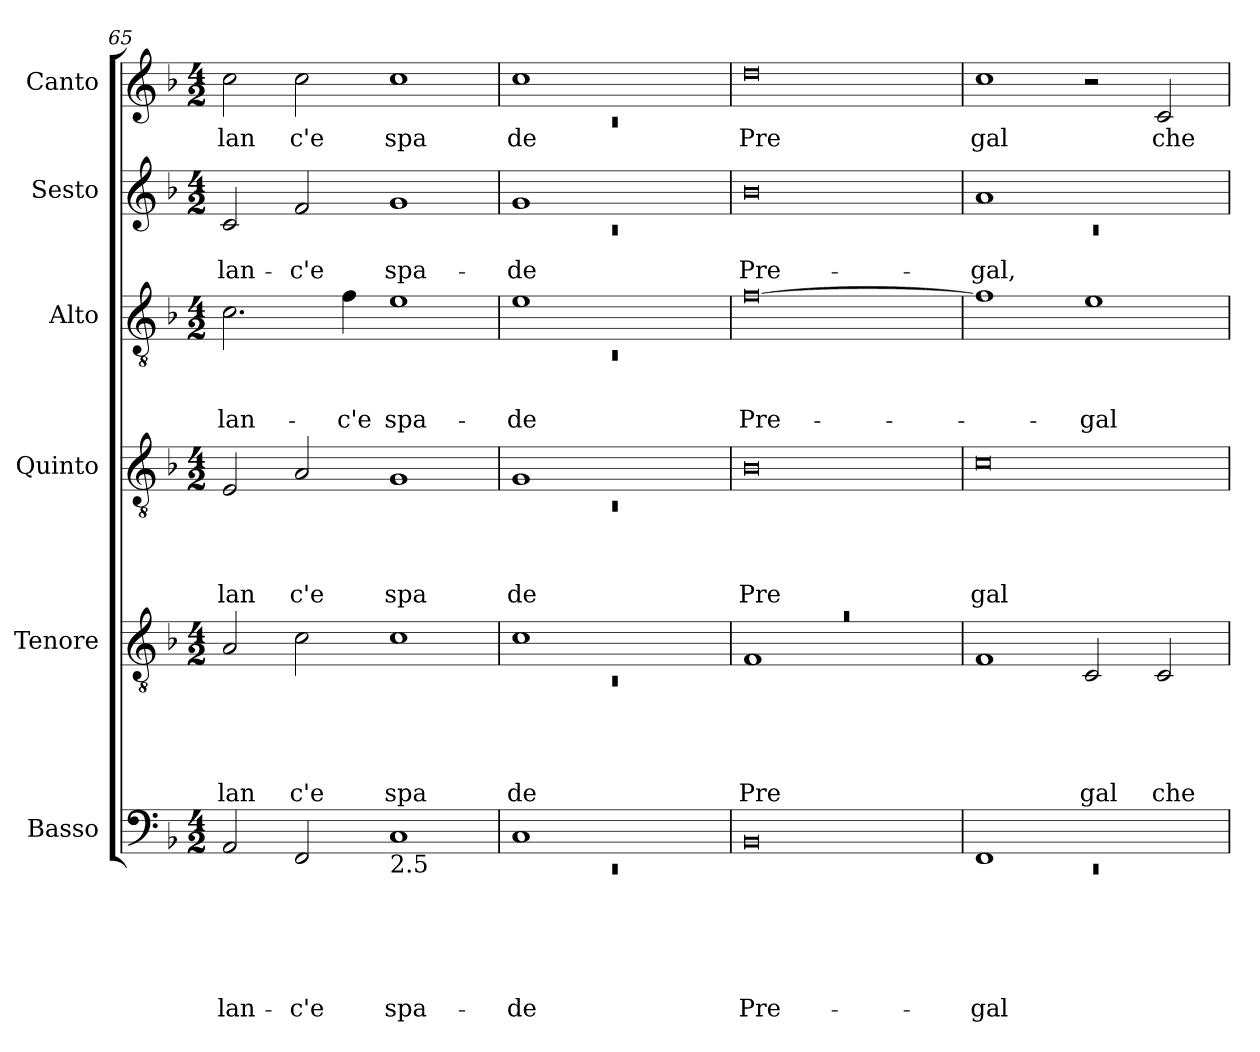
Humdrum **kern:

**kern	**text	**text	**text	**text	**text	**text	**kern	**text	**text	**text	**text	**text	**kern	**text	**text	**text	**text	**kern	**text	**text	**text	**kern	**text	**text	**kern	**text
*part6	*part6	*part6	*part6	*part6	*part6	*part6	*part5	*part5	*part5	*part5	*part5	*part5	*part4	*part4	*part4	*part4	*part4	*part3	*part3	*part3	*part3	*part2	*part2	*part2	*part1	*part1
*staff6	*staff6	*staff6	*staff6	*staff6	*staff6	*staff6	*staff5	*staff5	*staff5	*staff5	*staff5	*staff5	*staff4	*staff4	*staff4	*staff4	*staff4	*staff3	*staff3	*staff3	*staff3	*staff2	*staff2	*staff2	*staff1	*staff1
*I"Basso	*	*	*	*	*	*	*I"Tenore	*	*	*	*	*	*I"Quinto	*	*	*	*	*I"Alto	*	*	*	*I"Sesto	*	*	*I"Canto	*
*clefF4	*	*	*	*	*	*	*clefGv2	*	*	*	*	*	*clefGv2	*	*	*	*	*clefGv2	*	*	*	*clefG2	*	*	*clefG2	*
*k[b-]	*	*	*	*	*	*	*k[b-]	*	*	*	*	*	*k[b-]	*	*	*	*	*k[b-]	*	*	*	*k[b-]	*	*	*k[b-]	*
*F:	*	*	*	*	*	*	*F:	*	*	*	*	*	*F:	*	*	*	*	*F:	*	*	*	*F:	*	*	*F:	*
*M4/2	*	*	*	*	*	*	*M4/2	*	*	*	*	*	*M4/2	*	*	*	*	*M4/2	*	*	*	*M4/2	*	*	*M4/2	*
=65	=65	=65	=65	=65	=65	=65	=65	=65	=65	=65	=65	=65	=65	=65	=65	=65	=65	=65	=65	=65	=65	=65	=65	=65	=65	=65
!	!	!	!	!	!	!LO:LY:b	!	!	!	!	!	!LO:LY:b	!	!	!	!	!LO:LY:b	!	!	!	!LO:LY:b	!	!	!LO:LY:b	!	!LO:LY:b
2AA/	.	.	.	.	.	lan-	2A/	.	.	.	.	lan	2E/	.	.	.	lan	2.c\	.	.	lan-	2c/	.	lan-	2cc\	lan
!	!	!	!	!	!	!LO:LY:b	!	!	!	!	!	!LO:LY:b	!	!	!	!	!LO:LY:b	!	!	!	!	!	!	!LO:LY:b	!	!LO:LY:b
2FF/	.	.	.	.	.	-c'e	2c\	.	.	.	.	c'e	2A/	.	.	.	c'e	.	.	.	.	2f/	.	-c'e	2cc\	c'e
!	!	!	!	!	!	!	!	!	!	!	!	!	!	!	!	!	!	!	!	!	!LO:LY:b	!	!	!	!	!
.	.	.	.	.	.	.	.	.	.	.	.	.	.	.	.	.	.	4f\	.	.	-c'e	.	.	.	.	.
!LO:TX:b:t=2.5	!	!	!	!	!	!	!	!	!	!	!	!	!	!	!	!	!	!	!	!	!	!	!	!	!	!
!	!	!	!	!	!	!LO:LY:b	!	!	!	!	!	!LO:LY:b	!	!	!	!	!LO:LY:b	!	!	!	!LO:LY:b	!	!	!LO:LY:b	!	!LO:LY:b
1C	.	.	.	.	.	spa-	1c	.	.	.	.	spa	1G	.	.	.	spa	1e	.	.	spa-	1g	.	spa-	1cc	spa
=66	=66	=66	=66	=66	=66	=66	=66	=66	=66	=66	=66	=66	=66	=66	=66	=66	=66	=66	=66	=66	=66	=66	=66	=66	=66	=66
*^	*	*	*	*	*	*	*^	*	*	*	*	*	*^	*	*	*	*	*^	*	*	*	*^	*	*	*^	*
!	!LO:N:vis=1	!	!	!	!	!	!LO:LY:b	!	!LO:N:vis=1	!	!	!	!	!LO:LY:b	!	!LO:N:vis=1	!	!	!	!LO:LY:b	!	!LO:N:vis=1	!	!	!LO:LY:b	!	!LO:N:vis=1	!	!LO:LY:b	!	!LO:N:vis=1	!LO:LY:b
1C	0rEE	.	.	.	.	.	-de	1c	0rC	.	.	.	.	de	1G	0rC	.	.	.	de	1e	0rC	.	.	-de	1g	0rc	.	-de	1cc	0rc	de
1ryy	.	.	.	.	.	.	.	1ryy	.	.	.	.	.	.	1ryy	.	.	.	.	.	1ryy	.	.	.	.	1ryy	.	.	.	1ryy	.	.
*	*	*	*	*	*	*	*	*	*	*	*	*	*	*	*v	*v	*	*	*	*	*	*	*	*	*	*v	*v	*	*	*v	*v	*
*v	*v	*	*	*	*	*	*	*	*	*	*	*	*	*	*	*	*	*	*	*v	*v	*	*	*	*	*	*	*	*
=67	=67	=67	=67	=67	=67	=67	=67	=67	=67	=67	=67	=67	=67	=67	=67	=67	=67	=67	=67	=67	=67	=67	=67	=67	=67	=67	=67
!	!	!	!	!	!	!LO:LY:b	!LO:N:vis=1	!	!	!	!	!	!LO:LY:b	!	!	!	!	!LO:LY:b	!	!	!	!LO:LY:b	!	!	!LO:LY:b	!	!LO:LY:b
0BB-	.	.	.	.	.	Pre-	0ra	1F	.	.	.	.	Pre	0B-	.	.	.	Pre	[<0f	.	.	Pre-	0b-	.	Pre-	0dd	Pre
.	.	.	.	.	.	.	.	1ryy	.	.	.	.	.	.	.	.	.	.	.	.	.	.	.	.	.	.	.
!!LO:PB:g=z
=68	=68	=68	=68	=68	=68	=68	=68	=68	=68	=68	=68	=68	=68	=68	=68	=68	=68	=68	=68	=68	=68	=68	=68	=68	=68	=68	=68
*^	*	*	*	*	*	*	*	*	*	*	*	*	*	*	*	*	*	*	*	*	*	*	*^	*	*	*	*
!	!LO:N:vis=1	!	!	!	!	!	!LO:LY:b	!	!	!	!	!	!	!	!	!	!	!	!LO:LY:b	!	!	!	!	!	!LO:N:vis=1	!	!LO:LY:b	!	!LO:LY:b
*	*	*	*	*	*	*	*	*v	*v	*	*	*	*	*	*	*	*	*	*	*	*	*	*	*	*	*	*	*	*
1FF	0rEE	.	.	.	.	.	-gal	1F	.	.	.	.	.	0c	.	.	.	gal	1f]	.	.	.	1a	0rc	.	-gal,	1cc	gal
!	!	!	!	!	!	!	!	!	!	!	!	!	!LO:LY:b	!	!	!	!	!	!	!	!	!LO:LY:b	!	!	!	!	!	!
1ryy	.	.	.	.	.	.	.	2C/	.	.	.	.	gal	.	.	.	.	.	1e	.	.	-gal	1ryy	.	.	.	2r	.
!	!	!	!	!	!	!	!	!	!	!	!	!	!LO:LY:b	!	!	!	!	!	!	!	!	!	!	!	!	!	!	!LO:LY:b
.	.	.	.	.	.	.	.	2C/	.	.	.	.	che	.	.	.	.	.	.	.	.	.	.	.	.	.	2c/	che
*v	*v	*	*	*	*	*	*	*	*	*	*	*	*	*	*	*	*	*	*	*	*	*	*v	*v	*	*	*	*
=	=	=	=	=	=	=	=	=	=	=	=	=	=	=	=	=	=	=	=	=	=	=	=	=	=	=
*-	*-	*-	*-	*-	*-	*-	*-	*-	*-	*-	*-	*-	*-	*-	*-	*-	*-	*-	*-	*-	*-	*-	*-	*-	*-	*-
